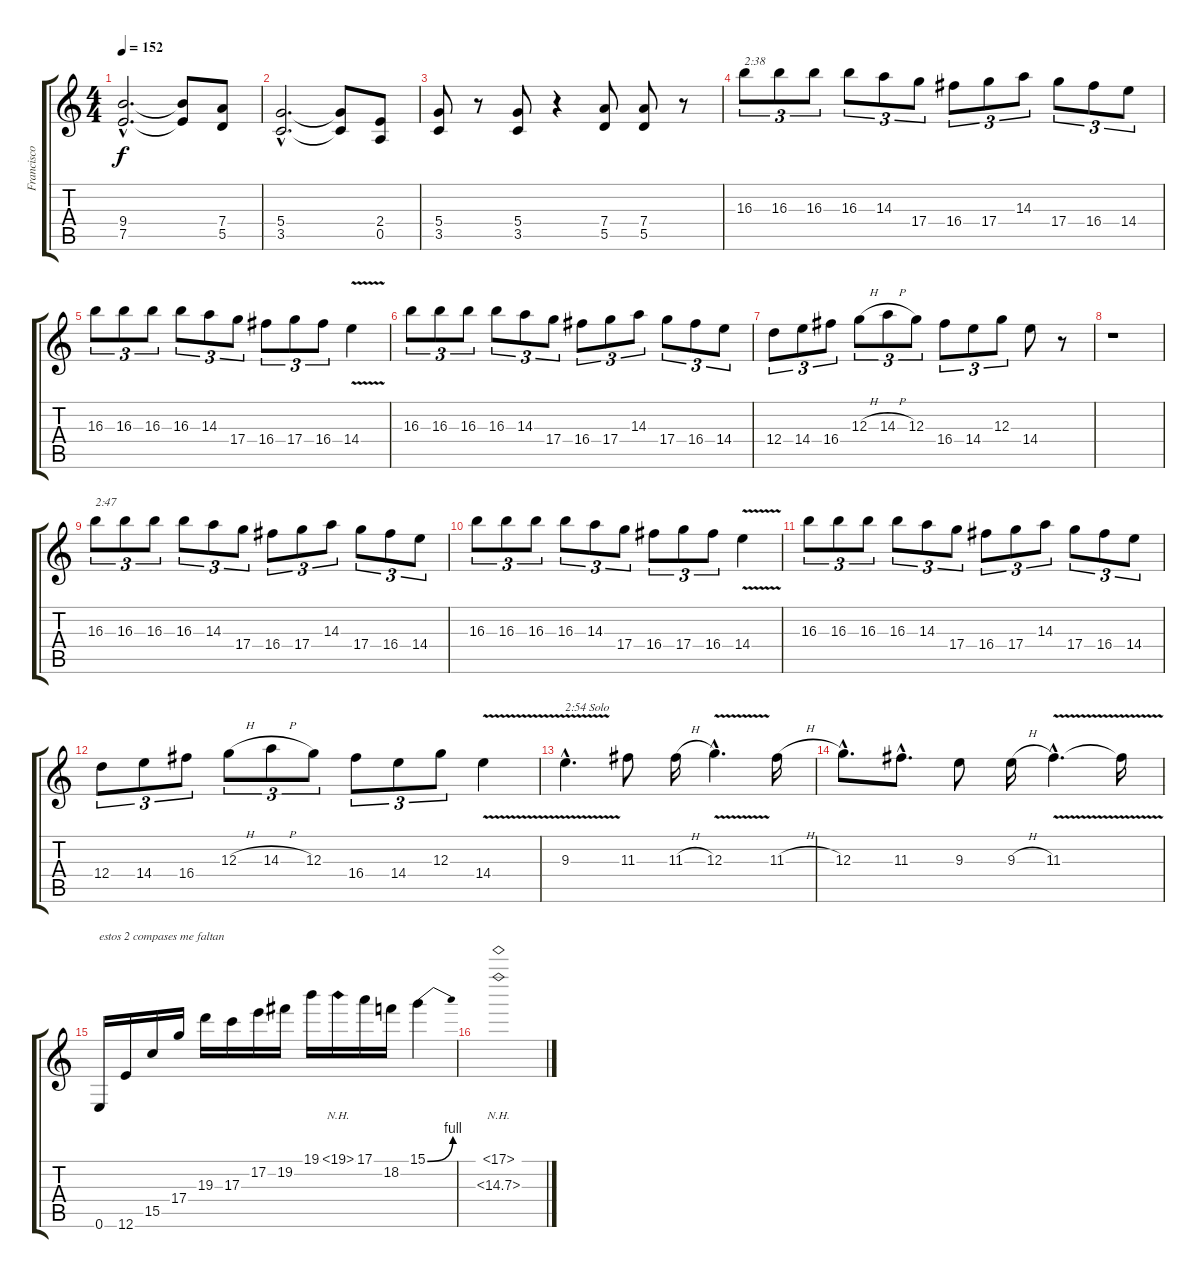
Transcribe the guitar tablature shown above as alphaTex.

\track ("Francisco \"Tony Hawks\" Cresp" "Francisco ") {instrument overdrivenguitar}
\staff {score tabs}
\tuning (E4 B3 G3 D3 A2 E2) {hide}
\ts (4 4)
\tempo 152
\clef g2
\ks c
(9.4{hac} 7.5{hac}).2{d dy f} (9.4{t} 7.5{t}).8 (7.4 5.5).8 |
(5.4{hac} 3.5{hac}).2{d} (5.4{t} 3.5{t}).8 (2.4 0.5).8 |
(5.4 3.5).8 r.8 (5.4 3.5).8 r.4 (7.4 5.5).8 (7.4 5.5).8 r.8 |
16.3.8{tu (3 2) txt "2:38"} 16.3.8{tu (3 2)} 16.3.8{tu (3 2)} 16.3.8{tu (3 2)} 14.3.8{tu (3 2)} 17.4.8{tu (3 2)} 16.4.8{tu (3 2)} 17.4.8{tu (3 2)} 14.3.8{tu (3 2)} 17.4.8{tu (3 2)} 16.4.8{tu (3 2)} 14.4.8{tu (3 2)} |
16.3.8{tu (3 2)} 16.3.8{tu (3 2)} 16.3.8{tu (3 2)} 16.3.8{tu (3 2)} 14.3.8{tu (3 2)} 17.4.8{tu (3 2)} 16.4.8{tu (3 2)} 17.4.8{tu (3 2)} 16.4.8{tu (3 2)} 14.4{v}.4 |
16.3.8{tu (3 2)} 16.3.8{tu (3 2)} 16.3.8{tu (3 2)} 16.3.8{tu (3 2)} 14.3.8{tu (3 2)} 17.4.8{tu (3 2)} 16.4.8{tu (3 2)} 17.4.8{tu (3 2)} 14.3.8{tu (3 2)} 17.4.8{tu (3 2)} 16.4.8{tu (3 2)} 14.4.8{tu (3 2)} |
12.4.8{tu (3 2)} 14.4.8{tu (3 2)} 16.4.8{tu (3 2)} 12.3{h}.8{tu (3 2)} 14.3{h}.8{tu (3 2)} 12.3.8{tu (3 2)} 16.4.8{tu (3 2)} 14.4.8{tu (3 2)} 12.3.8{tu (3 2)} 14.4.8 r.8 |
r.1 |
16.3.8{tu (3 2) txt "2:47"} 16.3.8{tu (3 2)} 16.3.8{tu (3 2)} 16.3.8{tu (3 2)} 14.3.8{tu (3 2)} 17.4.8{tu (3 2)} 16.4.8{tu (3 2)} 17.4.8{tu (3 2)} 14.3.8{tu (3 2)} 17.4.8{tu (3 2)} 16.4.8{tu (3 2)} 14.4.8{tu (3 2)} |
16.3.8{tu (3 2)} 16.3.8{tu (3 2)} 16.3.8{tu (3 2)} 16.3.8{tu (3 2)} 14.3.8{tu (3 2)} 17.4.8{tu (3 2)} 16.4.8{tu (3 2)} 17.4.8{tu (3 2)} 16.4.8{tu (3 2)} 14.4{v}.4 |
16.3.8{tu (3 2)} 16.3.8{tu (3 2)} 16.3.8{tu (3 2)} 16.3.8{tu (3 2)} 14.3.8{tu (3 2)} 17.4.8{tu (3 2)} 16.4.8{tu (3 2)} 17.4.8{tu (3 2)} 14.3.8{tu (3 2)} 17.4.8{tu (3 2)} 16.4.8{tu (3 2)} 14.4.8{tu (3 2)} |
12.4.8{tu (3 2)} 14.4.8{tu (3 2)} 16.4.8{tu (3 2)} 12.3{h}.8{tu (3 2)} 14.3{h}.8{tu (3 2)} 12.3.8{tu (3 2)} 16.4.8{tu (3 2)} 14.4.8{tu (3 2)} 12.3.8{tu (3 2)} 14.4{v}.4 |
9.3{v hac}.4{d txt "2:54 Solo"} 11.3.8 11.3{h}.16 12.3{v hac}.4{d} 11.3{h}.16 |
12.3{hac}.8{d} 11.3{hac}.8{d} 9.3.8 9.3{h}.16 11.3{v hac}.4{d} 11.3{t}.16 |
0.6.16{txt "estos 2 compases me faltan"} 12.6.16 15.5.16 17.4.16 19.3.16 17.3.16 17.2.16 19.2.16 19.1.16 19.1{nh}.16 17.1.16 18.2.16 15.1{be (bend 0 0 60 4)}.4 |
(17.1{nh} 14.3{nh}).1
